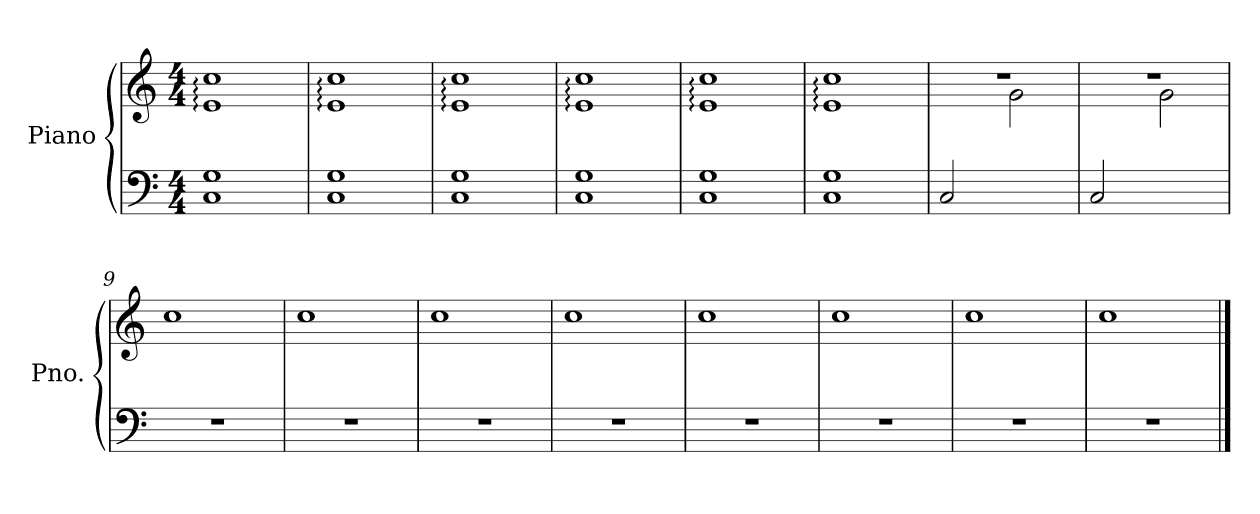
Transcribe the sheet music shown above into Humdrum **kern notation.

**kern	**kern
*part1	*part1
*staff2	*staff1
*I"Piano	*
*I'Pno.	*
*clefF4	*clefG2
*k[]	*k[]
*M4/4	*M4/4
=1	=1
1C 1G	1e: 1cc:
=2	=2
1C 1G	1e: 1cc:
=3	=3
1C 1G	1e: 1cc:
=4	=4
1C 1G	1e: 1cc:
=5	=5
1C 1G	1e: 1cc:
=6	=6
1C 1G	1e: 1cc:
=7	=7
*	*^
2C/	1r	2ryy
2ryy	.	2g\
=8	=8	=8
2C/	1r	2ryy
2ryy	.	2g\
*	*v	*v
=9	=9
1r	1cc
=10	=10
1r	1cc
=11	=11
1r	1cc
=12	=12
1r	1cc
=13	=13
1r	1cc
=14	=14
1r	1cc
=15	=15
1r	1cc
=16	=16
1r	1cc
==	==
*-	*-
